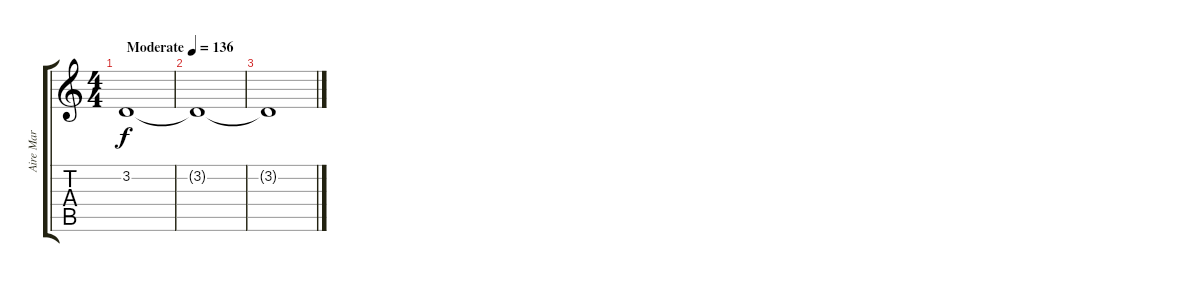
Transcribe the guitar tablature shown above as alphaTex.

\track ("Aire Mar" "Aire Mar") {instrument seashore}
\staff {score tabs}
\tuning (E4 B3 G3 D3 A2 E2) {hide}
\ts (4 4)
\tempo (136 "Moderate")
\clef g2
\ks c
3.2.1{dy f instrument seashore} |
3.2{t}.1 |
3.2{t}.1
